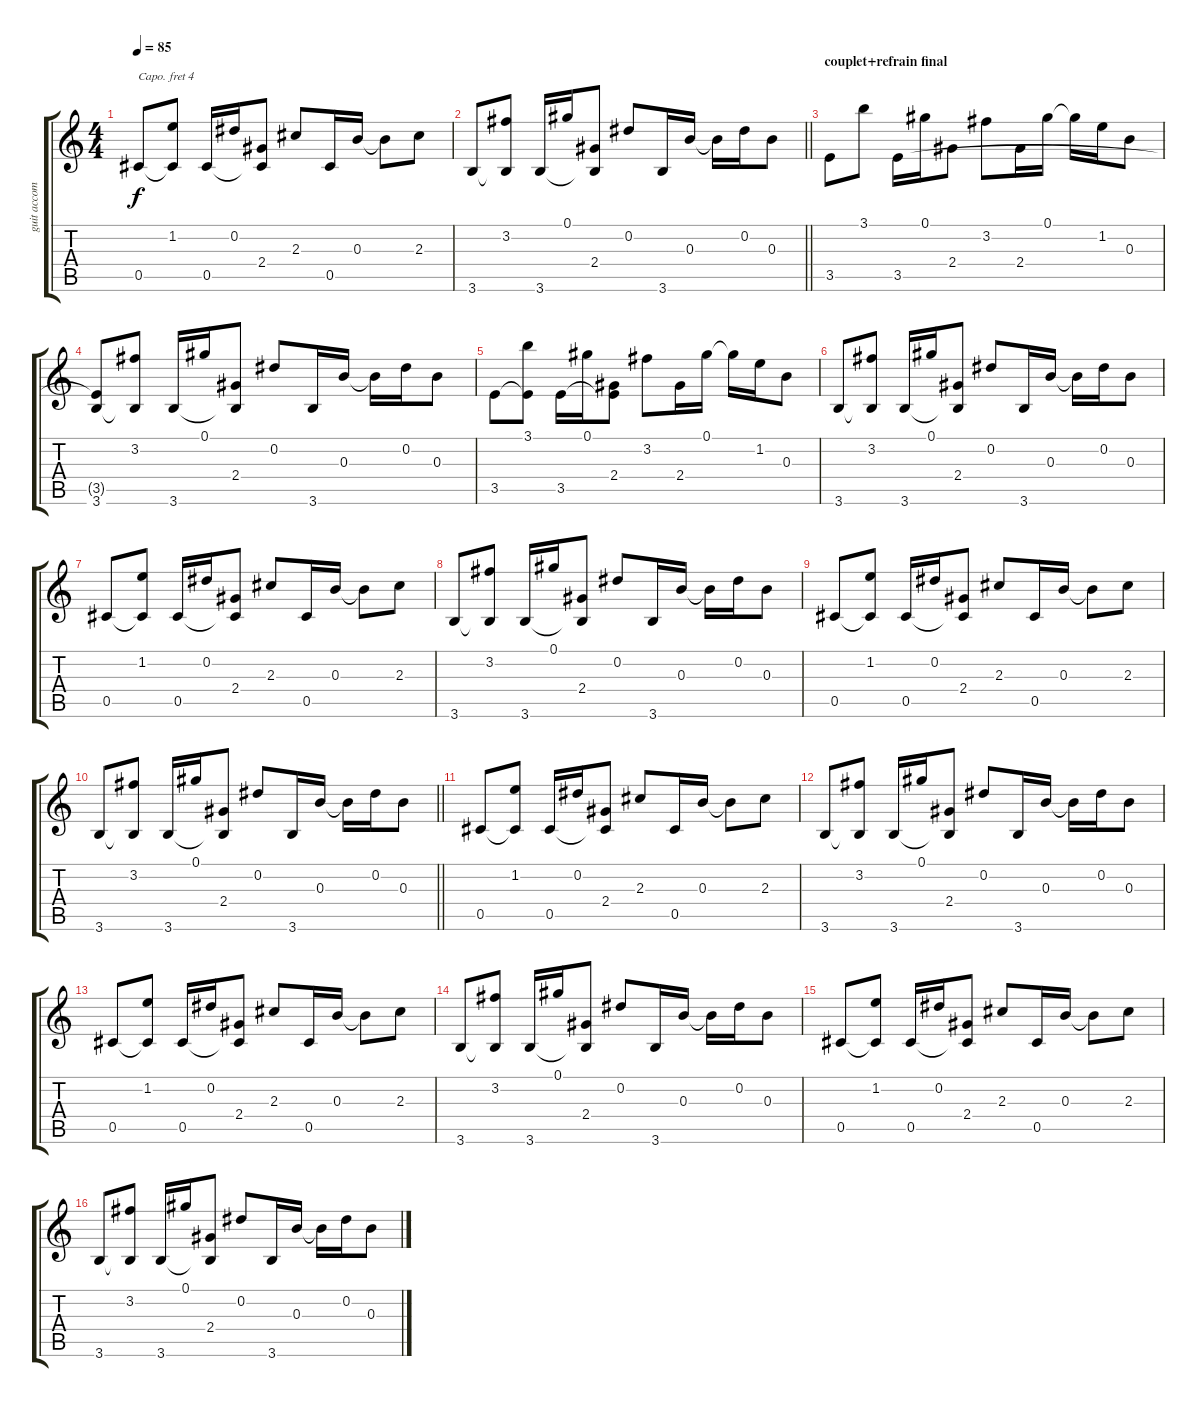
\track ("guit accomp 1" "guit accom") {instrument acousticguitarsteel}
\staff {score tabs}
\capo 4
\tuning (E4 B3 G3 D3 A2 E2) {hide}
\ts (4 4)
\tempo 85
\clef g2
\ks c
0.5.8{dy f} (1.2 0.5{t}).8 0.5.16 0.2.16 (2.4 0.5{t}).8 2.3.8 0.5.16 0.3.16 0.3{t}.8 2.3.8 |
\barLineRight lightlight
3.6.8{volume 8} (3.2 3.6{t}).8 3.6.16 0.1.16 (2.4 3.6{t}).8 0.2.8 3.6.16 0.3.16 0.3{t}.16 0.2.16 0.3.8 |
\section ("" "couplet+refrain final")
3.5.8 3.1.8 3.5.16 0.1.16 2.4.8 3.2.8 2.4.16 0.1.16 0.1{t}.16 1.2.16 0.3.8 |
(3.5{t} 3.6).8 (3.2 3.6{t}).8 3.6.16 0.1.16 (2.4 3.6{t}).8 0.2.8 3.6.16 0.3.16 0.3{t}.16 0.2.16 0.3.8 |
3.5.8 (3.1 3.5{t}).8 3.5.16 0.1.16 (2.4 3.5{t}).8 3.2.8 2.4.16 0.1.16 0.1{t}.16 1.2.16 0.3.8 |
3.6.8 (3.2 3.6{t}).8 3.6.16 0.1.16 (2.4 3.6{t}).8 0.2.8 3.6.16 0.3.16 0.3{t}.16 0.2.16 0.3.8 |
0.5.8 (1.2 0.5{t}).8 0.5.16 0.2.16 (2.4 0.5{t}).8 2.3.8 0.5.16 0.3.16 0.3{t}.8 2.3.8 |
3.6.8 (3.2 3.6{t}).8 3.6.16 0.1.16 (2.4 3.6{t}).8 0.2.8 3.6.16 0.3.16 0.3{t}.16 0.2.16 0.3.8 |
0.5.8 (1.2 0.5{t}).8 0.5.16 0.2.16 (2.4 0.5{t}).8 2.3.8 0.5.16 0.3.16 0.3{t}.8 2.3.8 |
\barLineRight lightlight
3.6.8 (3.2 3.6{t}).8 3.6.16 0.1.16 (2.4 3.6{t}).8 0.2.8 3.6.16 0.3.16 0.3{t}.16 0.2.16 0.3.8 |
0.5.8{volume 6} (1.2 0.5{t}).8 0.5.16 0.2.16 (2.4 0.5{t}).8 2.3.8 0.5.16 0.3.16 0.3{t}.8 2.3.8 |
3.6.8 (3.2 3.6{t}).8 3.6.16 0.1.16 (2.4 3.6{t}).8 0.2.8 3.6.16 0.3.16 0.3{t}.16 0.2.16 0.3.8 |
0.5.8{volume 4} (1.2 0.5{t}).8 0.5.16 0.2.16 (2.4 0.5{t}).8 2.3.8 0.5.16 0.3.16 0.3{t}.8 2.3.8 |
3.6.8 (3.2 3.6{t}).8 3.6.16 0.1.16 (2.4 3.6{t}).8 0.2.8 3.6.16 0.3.16 0.3{t}.16 0.2.16 0.3.8 |
0.5.8{volume 0} (1.2 0.5{t}).8 0.5.16 0.2.16 (2.4 0.5{t}).8 2.3.8 0.5.16 0.3.16 0.3{t}.8 2.3.8 |
3.6.8 (3.2 3.6{t}).8 3.6.16 0.1.16 (2.4 3.6{t}).8 0.2.8 3.6.16 0.3.16 0.3{t}.16 0.2.16 0.3.8
